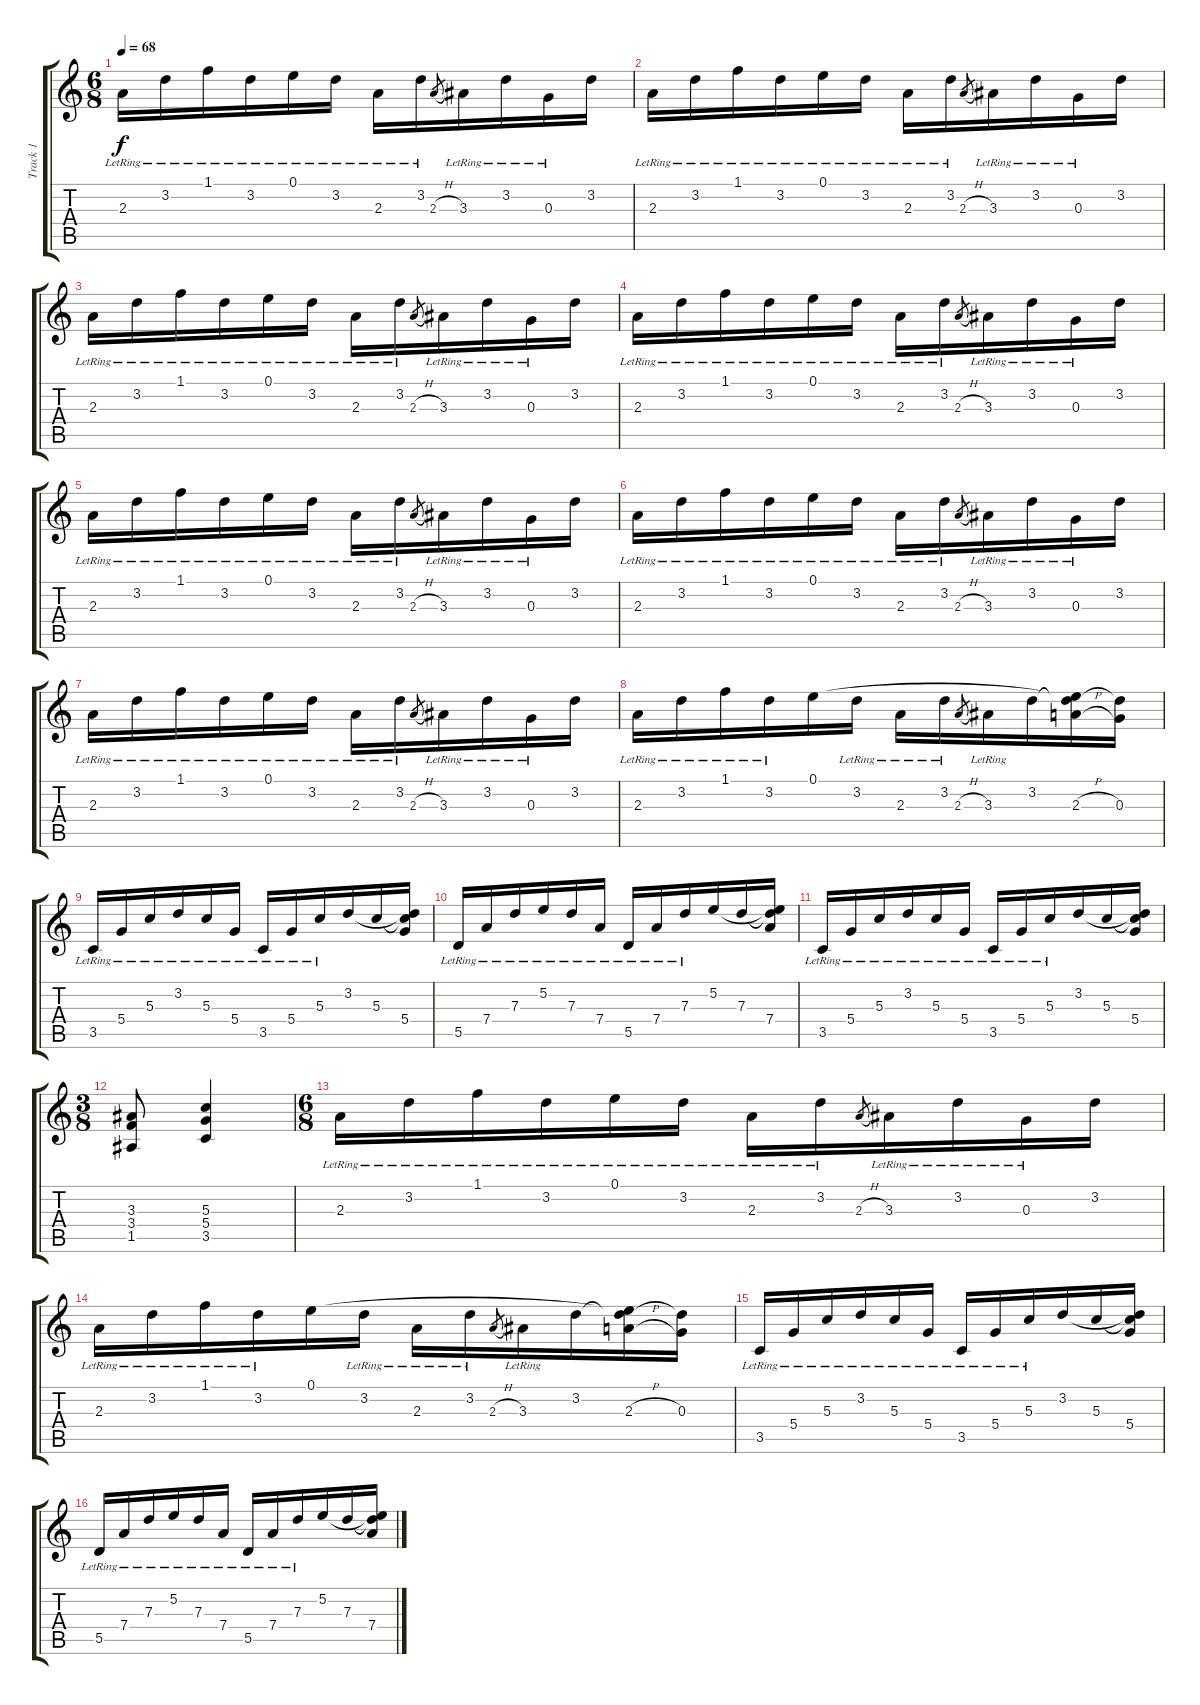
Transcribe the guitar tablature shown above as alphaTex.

\track ("Track 1" "Track 1") {instrument electricguitarclean}
\staff {score tabs}
\tuning (E4 B3 G3 D3 A2 E2) {hide}
\ts (6 8)
\tempo 68
\clef g2
\ks c
2.3{lr}.16{dy f instrument electricguitarclean} 3.2{lr}.16 1.1{lr}.16 3.2{lr}.16 0.1{lr}.16 3.2{lr}.16 2.3{lr}.16 3.2{lr}.16 2.3{h}.8{gr} 3.3{lr}.16 3.2{lr}.16 0.3{lr}.16 3.2.16 |
2.3{lr}.16 3.2{lr}.16 1.1{lr}.16 3.2{lr}.16 0.1{lr}.16 3.2{lr}.16 2.3{lr}.16 3.2{lr}.16 2.3{h}.8{gr} 3.3{lr}.16 3.2{lr}.16 0.3{lr}.16 3.2.16 |
2.3{lr}.16 3.2{lr}.16 1.1{lr}.16 3.2{lr}.16 0.1{lr}.16 3.2{lr}.16 2.3{lr}.16 3.2{lr}.16 2.3{h}.8{gr} 3.3{lr}.16 3.2{lr}.16 0.3{lr}.16 3.2.16 |
2.3{lr}.16 3.2{lr}.16 1.1{lr}.16 3.2{lr}.16 0.1{lr}.16 3.2{lr}.16 2.3{lr}.16 3.2{lr}.16 2.3{h}.8{gr} 3.3{lr}.16 3.2{lr}.16 0.3{lr}.16 3.2.16 |
2.3{lr}.16 3.2{lr}.16 1.1{lr}.16 3.2{lr}.16 0.1{lr}.16 3.2{lr}.16 2.3{lr}.16 3.2{lr}.16 2.3{h}.8{gr} 3.3{lr}.16 3.2{lr}.16 0.3{lr}.16 3.2.16 |
2.3{lr}.16 3.2{lr}.16 1.1{lr}.16 3.2{lr}.16 0.1{lr}.16 3.2{lr}.16 2.3{lr}.16 3.2{lr}.16 2.3{h}.8{gr} 3.3{lr}.16 3.2{lr}.16 0.3{lr}.16 3.2.16 |
2.3{lr}.16 3.2{lr}.16 1.1{lr}.16 3.2{lr}.16 0.1{lr}.16 3.2{lr}.16 2.3{lr}.16 3.2{lr}.16 2.3{h}.8{gr} 3.3{lr}.16 3.2{lr}.16 0.3{lr}.16 3.2.16 |
2.3{lr}.16 3.2{lr}.16 1.1{lr}.16 3.2{lr}.16 0.1.16 3.2{lr}.16 2.3{lr}.16 3.2{lr}.16 2.3{h}.8{gr} 3.3{lr}.16 3.2.16 (0.1{t} 3.2{t} 2.3{h}).16 (3.2{t} 0.3).16 |
3.5{lr}.16 5.4{lr}.16 5.3{lr}.16 3.2{lr}.16 5.3{lr}.16 5.4{lr}.16 3.5{lr}.16 5.4{lr}.16 5.3{lr}.16 3.2.16 5.3.16 (3.2{t} 5.3{t} 5.4).16 |
5.5{lr}.16 7.4{lr}.16 7.3{lr}.16 5.2{lr}.16 7.3{lr}.16 7.4{lr}.16 5.5{lr}.16 7.4{lr}.16 7.3{lr}.16 5.2.16 7.3.16 (5.2{t} 7.3{t} 7.4).16 |
3.5{lr}.16 5.4{lr}.16 5.3{lr}.16 3.2{lr}.16 5.3{lr}.16 5.4{lr}.16 3.5{lr}.16 5.4{lr}.16 5.3{lr}.16 3.2.16 5.3.16 (3.2{t} 5.3{t} 5.4).16 |
\ts (3 8)
(3.3 3.4 1.5).8{instrument overdrivenguitar} (5.3 5.4 3.5).4 |
\ts (6 8)
2.3{lr}.16{instrument electricguitarclean} 3.2{lr}.16 1.1{lr}.16 3.2{lr}.16 0.1{lr}.16 3.2{lr}.16 2.3{lr}.16 3.2{lr}.16 2.3{h}.8{gr} 3.3{lr}.16 3.2{lr}.16 0.3{lr}.16 3.2.16 |
2.3{lr}.16 3.2{lr}.16 1.1{lr}.16 3.2{lr}.16 0.1.16 3.2{lr}.16 2.3{lr}.16 3.2{lr}.16 2.3{h}.8{gr} 3.3{lr}.16 3.2.16 (0.1{t} 3.2{t} 2.3{h}).16 (3.2{t} 0.3).16 |
3.5{lr}.16 5.4{lr}.16 5.3{lr}.16 3.2{lr}.16 5.3{lr}.16 5.4{lr}.16 3.5{lr}.16 5.4{lr}.16 5.3{lr}.16 3.2.16 5.3.16 (3.2{t} 5.3{t} 5.4).16 |
5.5{lr}.16 7.4{lr}.16 7.3{lr}.16 5.2{lr}.16 7.3{lr}.16 7.4{lr}.16 5.5{lr}.16 7.4{lr}.16 7.3{lr}.16 5.2.16 7.3.16 (5.2{t} 7.3{t} 7.4).16
